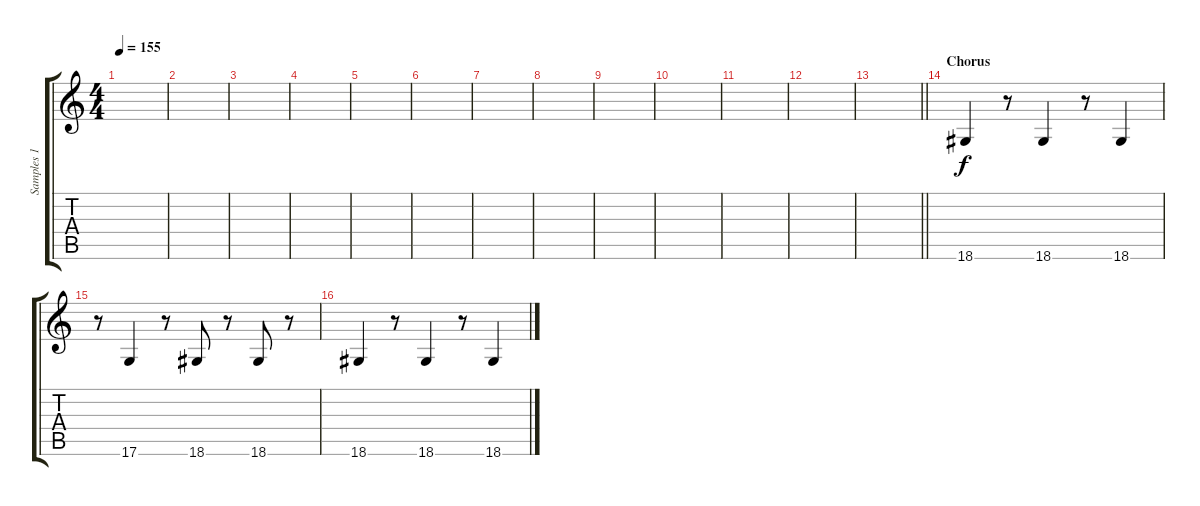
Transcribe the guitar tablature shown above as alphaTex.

\track ("Samples 1" "Samples 1") {instrument seashore}
\staff {score tabs}
\tuning (E4 B3 G3 D3 A2 D2) {hide}
\ts (4 4)
\tempo 155
\clef g2
\ks c
|
|
|
|
|
|
|
|
|
|
|
|
\barLineRight lightlight
|
\section ("" "Chorus")
18.6.4 r.8 18.6.4 r.8 18.6.4 |
r.8 17.6.4 r.8 18.6.8 r.8 18.6.8 r.8 |
18.6.4 r.8 18.6.4 r.8 18.6.4
